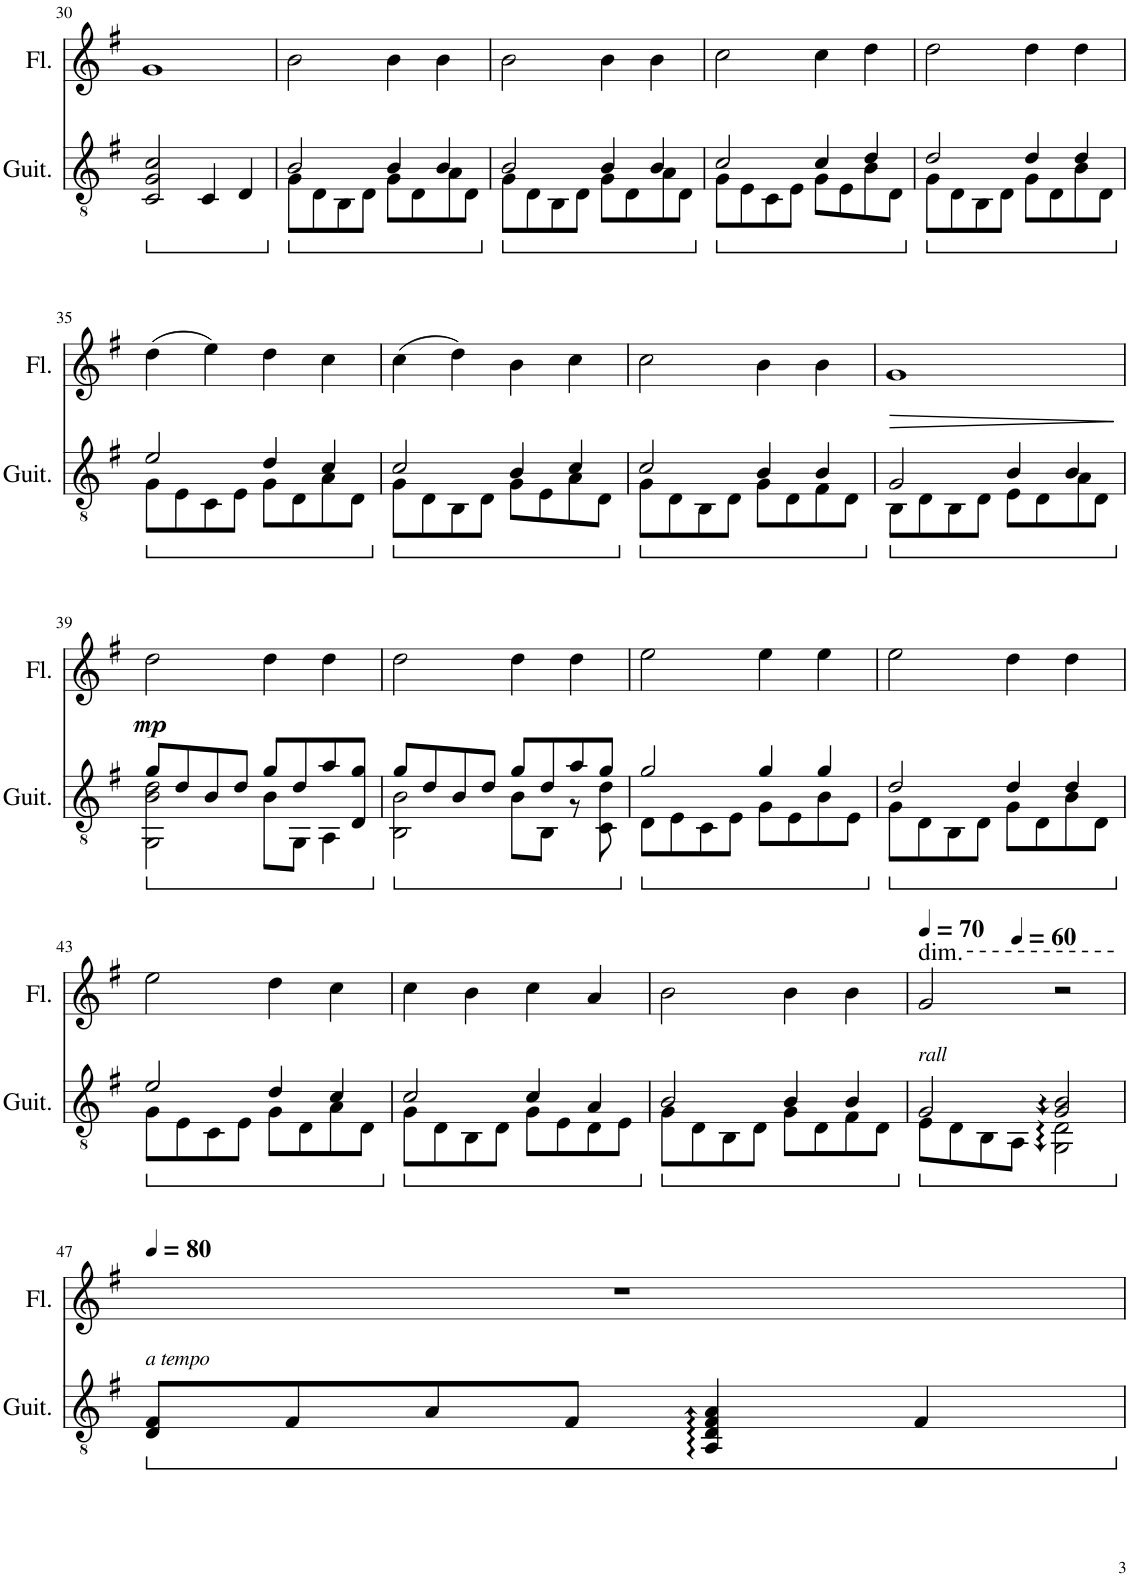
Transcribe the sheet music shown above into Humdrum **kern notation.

**kern	**kern	**dynam
*part2	*part1	*part1
*staff2	*staff1	*staff1
*I"Classical Guitar	*I"Flute	*
*I'Guit.	*I'Fl.	*
!!LO:PB:g=z
*clefGv2	*clefG2	*
*k[f#]	*k[f#]	*
*M4/4	*M4/4	*
*ped	*	*
=30	=30	=30
2C/ 2G/ 2c/	1g	.
4C/	.	.
4D/	.	.
=31	=31	=31
*Xped	*	*
*ped	*	*
*^	*	*
2B/	8G\L	2b\	.
.	8D\	.	.
.	8BB\	.	.
.	8D\J	.	.
4B/	8G\L	4b\	.
.	8D\	.	.
4B/	8A\	4b\	.
.	8D\J	.	.
=32	=32	=32	=32
*Xped	*	*	*
*ped	*	*	*
2B/	8G\L	2b\	.
.	8D\	.	.
.	8BB\	.	.
.	8D\J	.	.
4B/	8G\L	4b\	.
.	8D\	.	.
4B/	8A\	4b\	.
.	8D\J	.	.
=33	=33	=33	=33
*Xped	*	*	*
*ped	*	*	*
2c/	8G\L	2cc\	.
.	8E\	.	.
.	8C\	.	.
.	8E\J	.	.
4c/	8G\L	4cc\	.
.	8E\	.	.
4d/	8B\	4dd\	.
.	8D\J	.	.
=34	=34	=34	=34
*Xped	*	*	*
*ped	*	*	*
2d/	8G\L	2dd\	.
.	8D\	.	.
.	8BB\	.	.
.	8D\J	.	.
4d/	8G\L	4dd\	.
.	8D\	.	.
4d/	8B\	4dd\	.
.	8D\J	.	.
!!LO:LB:g=z
=35	=35	=35	=35
*Xped	*	*	*
*ped	*	*	*
2e/	8G\L	(>4dd\	.
.	8E\	.	.
.	8C\	4ee\)	.
.	8E\J	.	.
4d/	8G\L	4dd\	.
.	8D\	.	.
4c/	8A\	4cc\	.
.	8D\J	.	.
=36	=36	=36	=36
*Xped	*	*	*
*ped	*	*	*
2c/	8G\L	(>4cc\	.
.	8D\	.	.
.	8BB\	4dd\)	.
.	8D\J	.	.
4B/	8G\L	4b\	.
.	8E\	.	.
4c/	8A\	4cc\	.
.	8D\J	.	.
=37	=37	=37	=37
*Xped	*	*	*
*ped	*	*	*
2c/	8G\L	2cc\	.
.	8D\	.	.
.	8BB\	.	.
.	8D\J	.	.
4B/	8G\L	4b\	.
.	8D\	.	.
4B/	8F#\	4b\	.
.	8D\J	.	.
=38	=38	=38	=38
*Xped	*	*	*
*ped	*	*	*
!	!	!	!LO:HP:b
2G/	8BB\L	1g	>
.	8D\	.	.
.	8BB\	.	.
.	8D\J	.	.
4B/	8E\L	.	.
.	8D\	.	.
4B/	8A\	.	.
.	8D\J	.	.
*v	*v	*	*
.	.	]
!!LO:LB:g=z
=39	=39	=39
*Xped	*	*
*ped	*	*
*^	*	*
!	!	!	!LO:DY:b
8g/L	2GG\ 2B\ 2d\	2dd\	mp
8d/	.	.	.
8B/	.	.	.
8d/J	.	.	.
8g/L	8B\L	4dd\	.
8d/	8GG\J	.	.
8a/	4AA\	4dd\	.
8D/ 8g/J	.	.	.
=40	=40	=40	=40
*Xped	*	*	*
*ped	*	*	*
8g/L	2BB\ 2B\	2dd\	.
8d/	.	.	.
8B/	.	.	.
8d/J	.	.	.
8g/L	8B\L	4dd\	.
8d/	8BB\J	.	.
8a/	8r	4dd\	.
8g/J	8C\ 8d\	.	.
=41	=41	=41	=41
*Xped	*	*	*
*ped	*	*	*
2g/	8D\L	2ee\	.
.	8E\	.	.
.	8C\	.	.
.	8E\J	.	.
4g/	8G\L	4ee\	.
.	8E\	.	.
4g/	8B\	4ee\	.
.	8E\J	.	.
=42	=42	=42	=42
*Xped	*	*	*
*ped	*	*	*
2d/	8G\L	2ee\	.
.	8D\	.	.
.	8BB\	.	.
.	8D\J	.	.
4d/	8G\L	4dd\	.
.	8D\	.	.
4d/	8B\	4dd\	.
.	8D\J	.	.
!!LO:LB:g=z
=43	=43	=43	=43
*Xped	*	*	*
*ped	*	*	*
2e/	8G\L	2ee\	.
.	8E\	.	.
.	8C\	.	.
.	8E\J	.	.
4d/	8G\L	4dd\	.
.	8D\	.	.
4c/	8A\	4cc\	.
.	8D\J	.	.
=44	=44	=44	=44
*Xped	*	*	*
*ped	*	*	*
2c/	8G\L	4cc\	.
.	8D\	.	.
.	8BB\	4b\	.
.	8D\J	.	.
4c/	8G\L	4cc\	.
.	8E\	.	.
4A/	8D\	4a/	.
.	8E\J	.	.
=45	=45	=45	=45
*Xped	*	*	*
*ped	*	*	*
2B/	8G\L	2b\	.
.	8D\	.	.
.	8BB\	.	.
.	8D\J	.	.
4B/	8G\L	4b\	.
.	8D\	.	.
4B/	8F#\	4b\	.
.	8D\J	.	.
=46	=46	=46	=46
*Xped	*	*	*
*ped	*	*	*
*	*	*MM70	*
!	!	!LO:TX:a:t=dim.	!
!LO:TX:a:i:t=rall	!	!	!
*	*	*^	*
2G/	8E\L	2g/	4.ryy	.
.	8D\	.	.	.
.	8BB\	.	.	.
*	*	*MM60	*	*
.	8AA\J	.	2ryy	.
2G/ 2B/	2GG\: 2D\:	2r	.	.
.	.	.	8ryy	.
*v	*v	*	*	*
*	*v	*v	*
!!LO:LB:g=z
=47	=47	=47
*Xped	*	*
*ped	*	*
*	*MM80	*
*^	*^	*
!LO:TX:a:i:t=a tempo	!	!	!	!
*v	*v	*	*	*
*	*v	*v	*
8D/ 8F#/L	1r	.
8F#/	.	.
8A/	.	.
8F#/J	.	.
4AA/ 4D/ 4F#/ 4A/	.	.
4F#/	.	.
*Xped	*	*
=	=	=
*-	*-	*-
